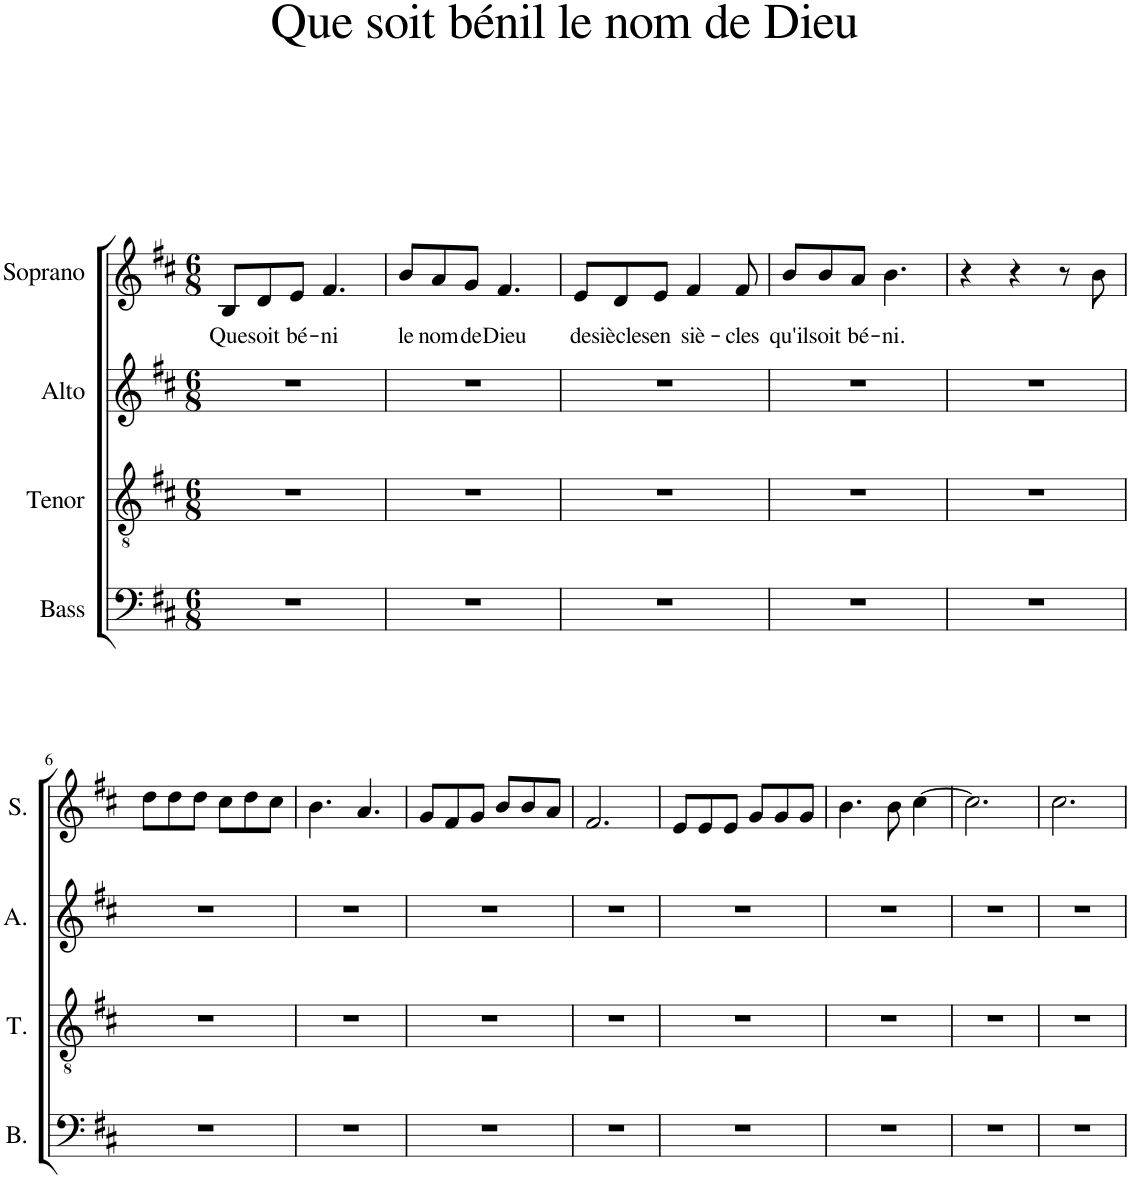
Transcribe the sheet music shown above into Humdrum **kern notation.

**kern	**kern	**kern	**kern	**text
*part4	*part3	*part2	*part1	*part1
*staff4	*staff3	*staff2	*staff1	*staff1
*I"Bass	*I"Tenor	*I"Alto	*I"Soprano	*
*I'B.	*I'T.	*I'A.	*I'S.	*
*clefF4	*clefGv2	*clefG2	*clefG2	*
*k[f#c#]	*k[f#c#]	*k[f#c#]	*k[f#c#]	*
*M6/8	*M6/8	*M6/8	*M6/8	*
=1	=1	=1	=1	=1
!	!	!	!	!LO:LY:b
2.r	2.r	2.r	8B/L	Que
!	!	!	!	!LO:LY:b
.	.	.	8d/	soit
!	!	!	!	!LO:LY:b
.	.	.	8e/J	bé-
!	!	!	!	!LO:LY:b
.	.	.	4.f#/	-ni
=2	=2	=2	=2	=2
!	!	!	!	!LO:LY:b
2.r	2.r	2.r	8b/L	le
!	!	!	!	!LO:LY:b
.	.	.	8a/	nom
!	!	!	!	!LO:LY:b
.	.	.	8g/J	de
!	!	!	!	!LO:LY:b
.	.	.	4.f#/	Dieu
=3	=3	=3	=3	=3
!	!	!	!	!LO:LY:b
2.r	2.r	2.r	8e/L	de
!	!	!	!	!LO:LY:b
.	.	.	8d/	siècles
!	!	!	!	!LO:LY:b
.	.	.	8e/J	en
!	!	!	!	!LO:LY:b
.	.	.	4f#/	siè-
!	!	!	!	!LO:LY:b
.	.	.	8f#/	-cles
=4	=4	=4	=4	=4
!	!	!	!	!LO:LY:b
2.r	2.r	2.r	8b/L	qu'il
!	!	!	!	!LO:LY:b
.	.	.	8b/	soit
!	!	!	!	!LO:LY:b
.	.	.	8a/J	bé-
!	!	!	!	!LO:LY:b
.	.	.	4.b\	-ni.
=5	=5	=5	=5	=5
2.r	2.r	2.r	4r	.
.	.	.	4r	.
.	.	.	8r	.
.	.	.	8b\	.
!!LO:LB:g=z
=6	=6	=6	=6	=6
2.r	2.r	2.r	8dd\L	.
.	.	.	8dd\	.
.	.	.	8dd\J	.
.	.	.	8cc#\L	.
.	.	.	8dd\	.
.	.	.	8cc#\J	.
=7	=7	=7	=7	=7
2.r	2.r	2.r	4.b\	.
.	.	.	4.a/	.
=8	=8	=8	=8	=8
2.r	2.r	2.r	8g/L	.
.	.	.	8f#/	.
.	.	.	8g/J	.
.	.	.	8b/L	.
.	.	.	8b/	.
.	.	.	8a/J	.
=9	=9	=9	=9	=9
2.r	2.r	2.r	2.f#/	.
=10	=10	=10	=10	=10
2.r	2.r	2.r	8e/L	.
.	.	.	8e/	.
.	.	.	8e/J	.
.	.	.	8g/L	.
.	.	.	8g/	.
.	.	.	8g/J	.
=11	=11	=11	=11	=11
2.r	2.r	2.r	4.b\	.
.	.	.	8b\	.
.	.	.	[4cc#\	.
=12	=12	=12	=12	=12
2.r	2.r	2.r	2.cc#\]	.
=13	=13	=13	=13	=13
2.r	2.r	2.r	2.cc#\	.
=	=	=	=	=
*-	*-	*-	*-	*-
